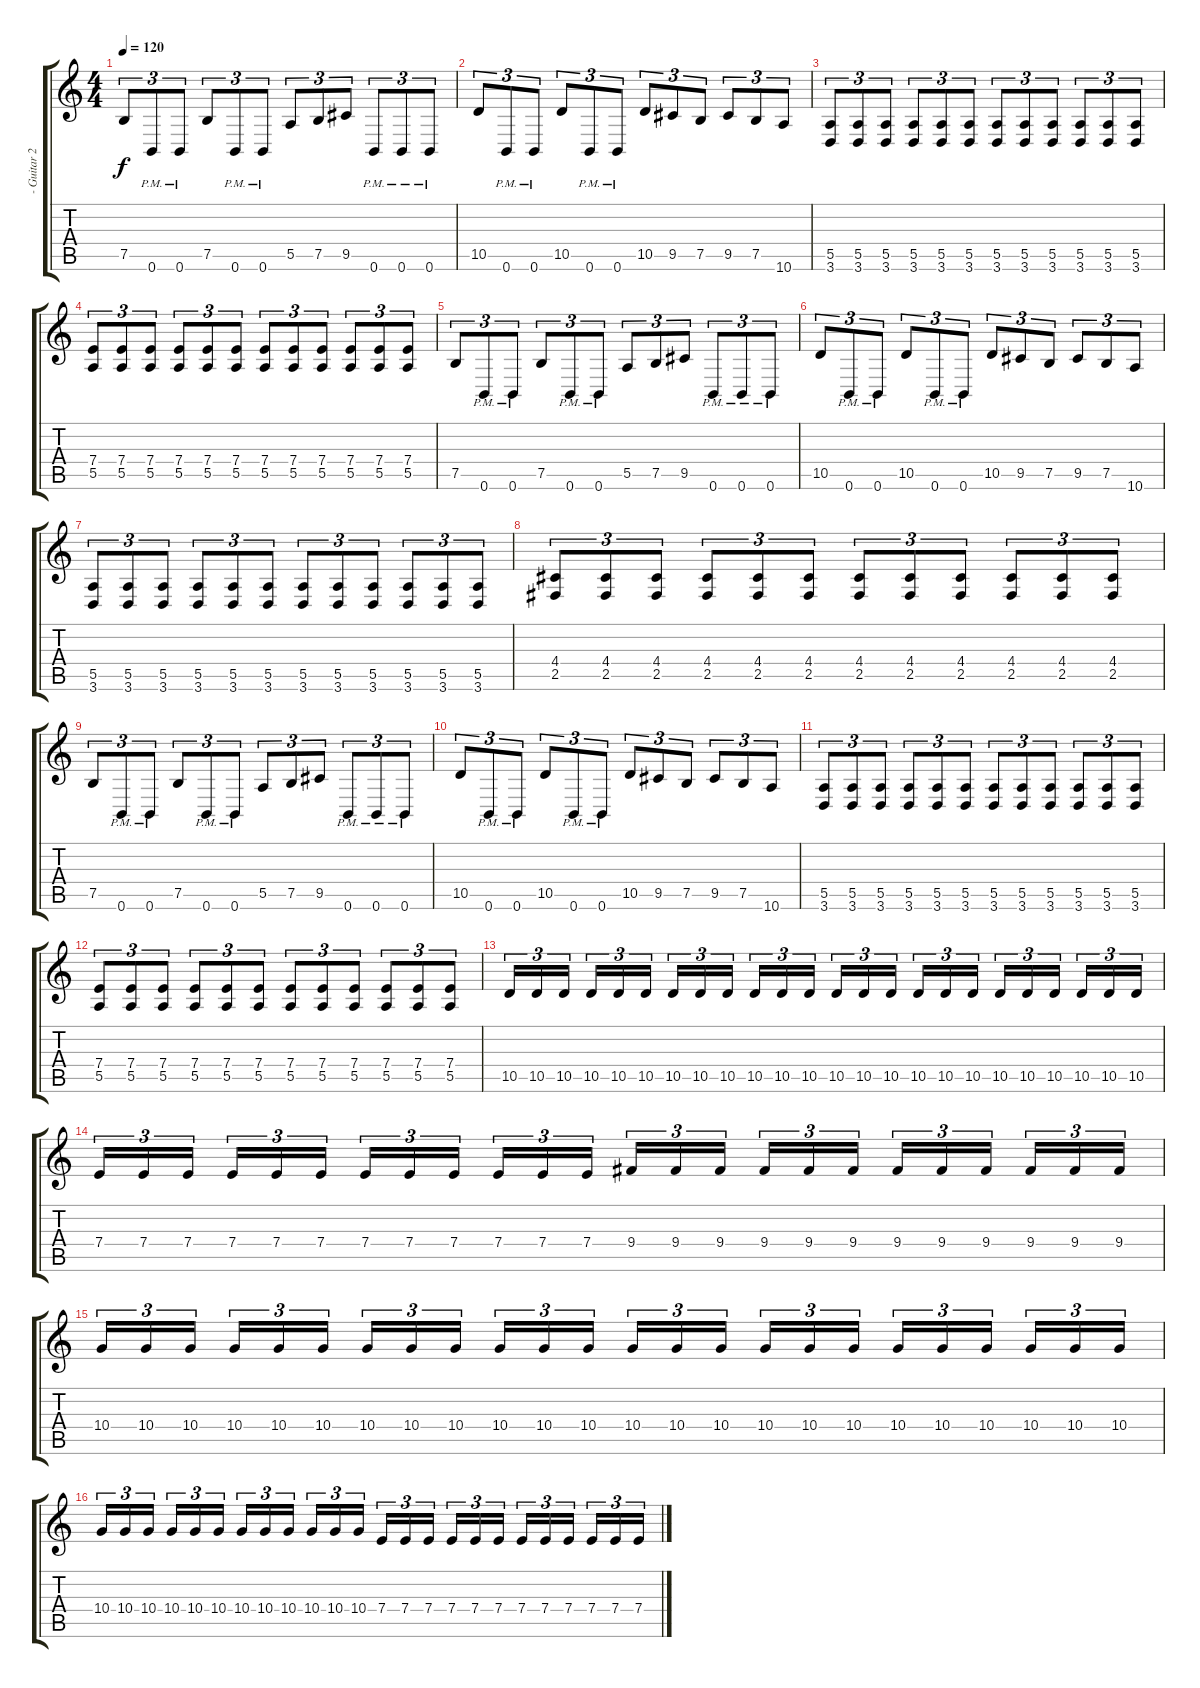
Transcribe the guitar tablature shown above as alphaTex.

\track ("- Guitar 2 -" "- Guitar 2") {instrument distortionguitar}
\staff {score tabs}
\tuning (B3 Gb3 D3 A2 E2 B1) {hide}
\ts (4 4)
\tempo 120
\clef g2
\ks c
7.5.8{tu (3 2) dy f} 0.6{pm}.8{tu (3 2)} 0.6{pm}.8{tu (3 2)} 7.5.8{tu (3 2)} 0.6{pm}.8{tu (3 2)} 0.6{pm}.8{tu (3 2)} 5.5.8{tu (3 2)} 7.5.8{tu (3 2)} 9.5.8{tu (3 2)} 0.6{pm}.8{tu (3 2)} 0.6{pm}.8{tu (3 2)} 0.6{pm}.8{tu (3 2)} |
10.5.8{tu (3 2)} 0.6{pm}.8{tu (3 2)} 0.6{pm}.8{tu (3 2)} 10.5.8{tu (3 2)} 0.6{pm}.8{tu (3 2)} 0.6{pm}.8{tu (3 2)} 10.5.8{tu (3 2)} 9.5.8{tu (3 2)} 7.5.8{tu (3 2)} 9.5.8{tu (3 2)} 7.5.8{tu (3 2)} 10.6.8{tu (3 2)} |
(5.5 3.6).8{tu (3 2)} (5.5 3.6).8{tu (3 2)} (5.5 3.6).8{tu (3 2)} (5.5 3.6).8{tu (3 2)} (5.5 3.6).8{tu (3 2)} (5.5 3.6).8{tu (3 2)} (5.5 3.6).8{tu (3 2)} (5.5 3.6).8{tu (3 2)} (5.5 3.6).8{tu (3 2)} (5.5 3.6).8{tu (3 2)} (5.5 3.6).8{tu (3 2)} (5.5 3.6).8{tu (3 2)} |
(7.4 5.5).8{tu (3 2)} (7.4 5.5).8{tu (3 2)} (7.4 5.5).8{tu (3 2)} (7.4 5.5).8{tu (3 2)} (7.4 5.5).8{tu (3 2)} (7.4 5.5).8{tu (3 2)} (7.4 5.5).8{tu (3 2)} (7.4 5.5).8{tu (3 2)} (7.4 5.5).8{tu (3 2)} (7.4 5.5).8{tu (3 2)} (7.4 5.5).8{tu (3 2)} (7.4 5.5).8{tu (3 2)} |
7.5.8{tu (3 2)} 0.6{pm}.8{tu (3 2)} 0.6{pm}.8{tu (3 2)} 7.5.8{tu (3 2)} 0.6{pm}.8{tu (3 2)} 0.6{pm}.8{tu (3 2)} 5.5.8{tu (3 2)} 7.5.8{tu (3 2)} 9.5.8{tu (3 2)} 0.6{pm}.8{tu (3 2)} 0.6{pm}.8{tu (3 2)} 0.6{pm}.8{tu (3 2)} |
10.5.8{tu (3 2)} 0.6{pm}.8{tu (3 2)} 0.6{pm}.8{tu (3 2)} 10.5.8{tu (3 2)} 0.6{pm}.8{tu (3 2)} 0.6{pm}.8{tu (3 2)} 10.5.8{tu (3 2)} 9.5.8{tu (3 2)} 7.5.8{tu (3 2)} 9.5.8{tu (3 2)} 7.5.8{tu (3 2)} 10.6.8{tu (3 2)} |
(5.5 3.6).8{tu (3 2)} (5.5 3.6).8{tu (3 2)} (5.5 3.6).8{tu (3 2)} (5.5 3.6).8{tu (3 2)} (5.5 3.6).8{tu (3 2)} (5.5 3.6).8{tu (3 2)} (5.5 3.6).8{tu (3 2)} (5.5 3.6).8{tu (3 2)} (5.5 3.6).8{tu (3 2)} (5.5 3.6).8{tu (3 2)} (5.5 3.6).8{tu (3 2)} (5.5 3.6).8{tu (3 2)} |
(4.4 2.5).8{tu (3 2)} (4.4 2.5).8{tu (3 2)} (4.4 2.5).8{tu (3 2)} (4.4 2.5).8{tu (3 2)} (4.4 2.5).8{tu (3 2)} (4.4 2.5).8{tu (3 2)} (4.4 2.5).8{tu (3 2)} (4.4 2.5).8{tu (3 2)} (4.4 2.5).8{tu (3 2)} (4.4 2.5).8{tu (3 2)} (4.4 2.5).8{tu (3 2)} (4.4 2.5).8{tu (3 2)} |
7.5.8{tu (3 2)} 0.6{pm}.8{tu (3 2)} 0.6{pm}.8{tu (3 2)} 7.5.8{tu (3 2)} 0.6{pm}.8{tu (3 2)} 0.6{pm}.8{tu (3 2)} 5.5.8{tu (3 2)} 7.5.8{tu (3 2)} 9.5.8{tu (3 2)} 0.6{pm}.8{tu (3 2)} 0.6{pm}.8{tu (3 2)} 0.6{pm}.8{tu (3 2)} |
10.5.8{tu (3 2)} 0.6{pm}.8{tu (3 2)} 0.6{pm}.8{tu (3 2)} 10.5.8{tu (3 2)} 0.6{pm}.8{tu (3 2)} 0.6{pm}.8{tu (3 2)} 10.5.8{tu (3 2)} 9.5.8{tu (3 2)} 7.5.8{tu (3 2)} 9.5.8{tu (3 2)} 7.5.8{tu (3 2)} 10.6.8{tu (3 2)} |
(5.5 3.6).8{tu (3 2)} (5.5 3.6).8{tu (3 2)} (5.5 3.6).8{tu (3 2)} (5.5 3.6).8{tu (3 2)} (5.5 3.6).8{tu (3 2)} (5.5 3.6).8{tu (3 2)} (5.5 3.6).8{tu (3 2)} (5.5 3.6).8{tu (3 2)} (5.5 3.6).8{tu (3 2)} (5.5 3.6).8{tu (3 2)} (5.5 3.6).8{tu (3 2)} (5.5 3.6).8{tu (3 2)} |
(7.4 5.5).8{tu (3 2)} (7.4 5.5).8{tu (3 2)} (7.4 5.5).8{tu (3 2)} (7.4 5.5).8{tu (3 2)} (7.4 5.5).8{tu (3 2)} (7.4 5.5).8{tu (3 2)} (7.4 5.5).8{tu (3 2)} (7.4 5.5).8{tu (3 2)} (7.4 5.5).8{tu (3 2)} (7.4 5.5).8{tu (3 2)} (7.4 5.5).8{tu (3 2)} (7.4 5.5).8{tu (3 2)} |
10.5.16{tu (3 2)} 10.5.16{tu (3 2)} 10.5.16{tu (3 2)} 10.5.16{tu (3 2)} 10.5.16{tu (3 2)} 10.5.16{tu (3 2)} 10.5.16{tu (3 2)} 10.5.16{tu (3 2)} 10.5.16{tu (3 2)} 10.5.16{tu (3 2)} 10.5.16{tu (3 2)} 10.5.16{tu (3 2)} 10.5.16{tu (3 2)} 10.5.16{tu (3 2)} 10.5.16{tu (3 2)} 10.5.16{tu (3 2)} 10.5.16{tu (3 2)} 10.5.16{tu (3 2)} 10.5.16{tu (3 2)} 10.5.16{tu (3 2)} 10.5.16{tu (3 2)} 10.5.16{tu (3 2)} 10.5.16{tu (3 2)} 10.5.16{tu (3 2)} |
7.4.16{tu (3 2)} 7.4.16{tu (3 2)} 7.4.16{tu (3 2)} 7.4.16{tu (3 2)} 7.4.16{tu (3 2)} 7.4.16{tu (3 2)} 7.4.16{tu (3 2)} 7.4.16{tu (3 2)} 7.4.16{tu (3 2)} 7.4.16{tu (3 2)} 7.4.16{tu (3 2)} 7.4.16{tu (3 2)} 9.4.16{tu (3 2)} 9.4.16{tu (3 2)} 9.4.16{tu (3 2)} 9.4.16{tu (3 2)} 9.4.16{tu (3 2)} 9.4.16{tu (3 2)} 9.4.16{tu (3 2)} 9.4.16{tu (3 2)} 9.4.16{tu (3 2)} 9.4.16{tu (3 2)} 9.4.16{tu (3 2)} 9.4.16{tu (3 2)} |
10.4.16{tu (3 2)} 10.4.16{tu (3 2)} 10.4.16{tu (3 2)} 10.4.16{tu (3 2)} 10.4.16{tu (3 2)} 10.4.16{tu (3 2)} 10.4.16{tu (3 2)} 10.4.16{tu (3 2)} 10.4.16{tu (3 2)} 10.4.16{tu (3 2)} 10.4.16{tu (3 2)} 10.4.16{tu (3 2)} 10.4.16{tu (3 2)} 10.4.16{tu (3 2)} 10.4.16{tu (3 2)} 10.4.16{tu (3 2)} 10.4.16{tu (3 2)} 10.4.16{tu (3 2)} 10.4.16{tu (3 2)} 10.4.16{tu (3 2)} 10.4.16{tu (3 2)} 10.4.16{tu (3 2)} 10.4.16{tu (3 2)} 10.4.16{tu (3 2)} |
10.4.16{tu (3 2)} 10.4.16{tu (3 2)} 10.4.16{tu (3 2)} 10.4.16{tu (3 2)} 10.4.16{tu (3 2)} 10.4.16{tu (3 2)} 10.4.16{tu (3 2)} 10.4.16{tu (3 2)} 10.4.16{tu (3 2)} 10.4.16{tu (3 2)} 10.4.16{tu (3 2)} 10.4.16{tu (3 2)} 7.4.16{tu (3 2)} 7.4.16{tu (3 2)} 7.4.16{tu (3 2)} 7.4.16{tu (3 2)} 7.4.16{tu (3 2)} 7.4.16{tu (3 2)} 7.4.16{tu (3 2)} 7.4.16{tu (3 2)} 7.4.16{tu (3 2)} 7.4.16{tu (3 2)} 7.4.16{tu (3 2)} 7.4.16{tu (3 2)}
